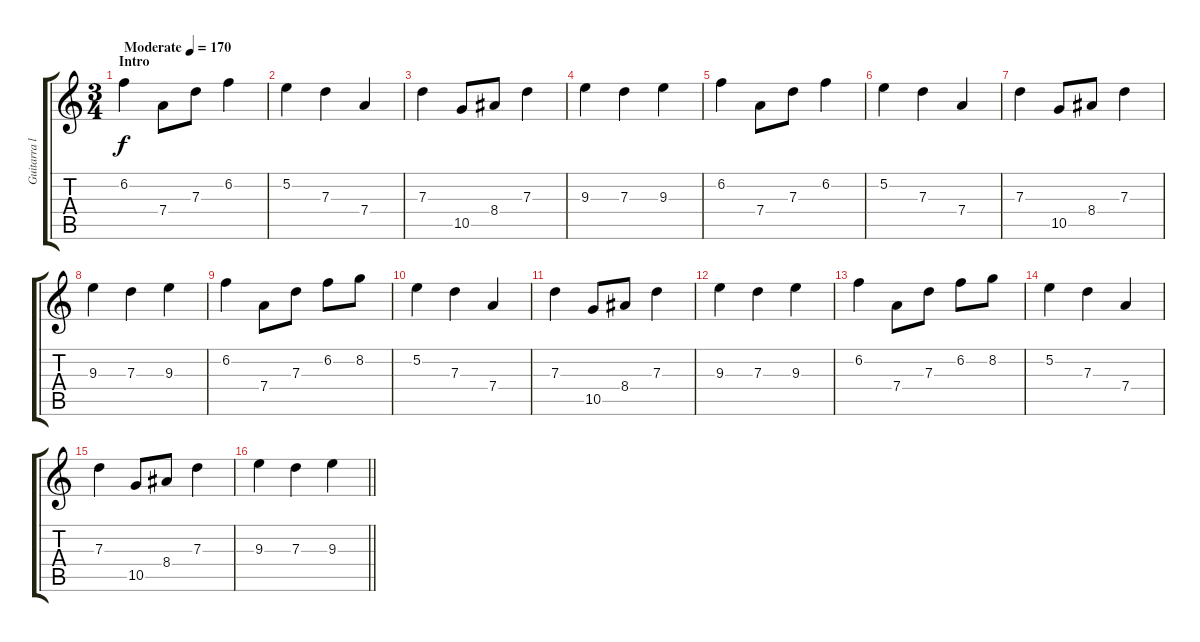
\track ("Guitarra lider" "Guitarra l") {instrument acousticguitarsteel}
\staff {score tabs}
\tuning (E4 B3 G3 D3 A2 E2) {hide}
\ts (3 4)
\section ("" "Intro")
\tempo (170 "Moderate")
\clef g2
\ks c
6.2.4{dy f instrument acousticguitarsteel} 7.4.8 7.3.8 6.2.4 |
5.2.4 7.3.4 7.4.4 |
7.3.4 10.5.8 8.4.8 7.3.4 |
9.3.4 7.3.4 9.3.4 |
6.2.4 7.4.8 7.3.8 6.2.4 |
5.2.4 7.3.4 7.4.4 |
7.3.4 10.5.8 8.4.8 7.3.4 |
9.3.4 7.3.4 9.3.4 |
6.2.4 7.4.8 7.3.8 6.2.8 8.2.8 |
5.2.4 7.3.4 7.4.4 |
7.3.4 10.5.8 8.4.8 7.3.4 |
9.3.4 7.3.4 9.3.4 |
6.2.4 7.4.8 7.3.8 6.2.8 8.2.8 |
5.2.4 7.3.4 7.4.4 |
7.3.4 10.5.8 8.4.8 7.3.4 |
\barLineRight lightlight
9.3.4 7.3.4 9.3.4
